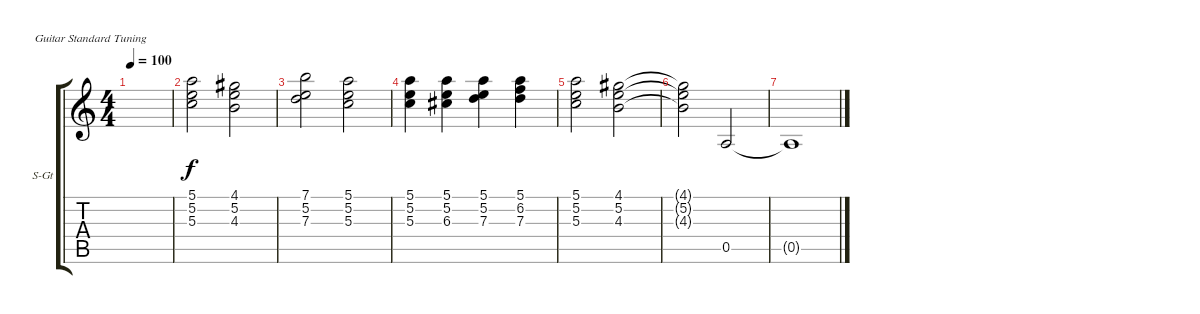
\defaultSystemsLayout 4
\bracketExtendMode groupsimilarinstruments
\firstSystemTrackNameOrientation horizontal
\otherSystemsTrackNameOrientation horizontal
\track ("Steel Guitar" "S-Gt") {instrument acousticguitarsteel}
\staff {score tabs}
\tuning (E4 B3 G3 D3 A2 E2)
\ts (4 4)
\tempo 100
\clef g2
\ks c
|
(5.1 5.2 5.3).2 (4.1 5.2 4.3).2 |
(7.1 5.2 7.3).2 (5.1 5.2 5.3).2 |
(5.1 5.2 5.3).4 (6.3 5.2 5.1).4 (5.1 5.2 7.3).4 (7.3 6.2 5.1).4 |
(5.1 5.2 5.3).2 (4.1 5.2 4.3).2 |
(4.3{t} 5.2{t} 4.1{t}).2 0.5.2 |
0.5{t}.1
